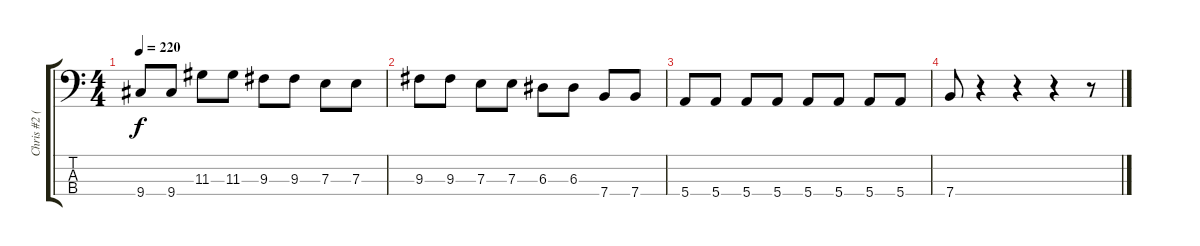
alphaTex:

\track ("Chris #2 (Bass / Vocals)" "Chris #2 (") {instrument electricbassfinger}
\staff {score tabs}
\tuning (G2 D2 A1 E1) {hide}
\ts (4 4)
\tempo 220
\clef f4
\ks c
9.4.8{dy f} 9.4.8 11.3.8 11.3.8 9.3.8 9.3.8 7.3.8 7.3.8 |
9.3.8 9.3.8 7.3.8 7.3.8 6.3.8 6.3.8 7.4.8 7.4.8 |
5.4.8 5.4.8 5.4.8 5.4.8 5.4.8 5.4.8 5.4.8 5.4.8 |
7.4.8 r.4 r.4 r.4 r.8
